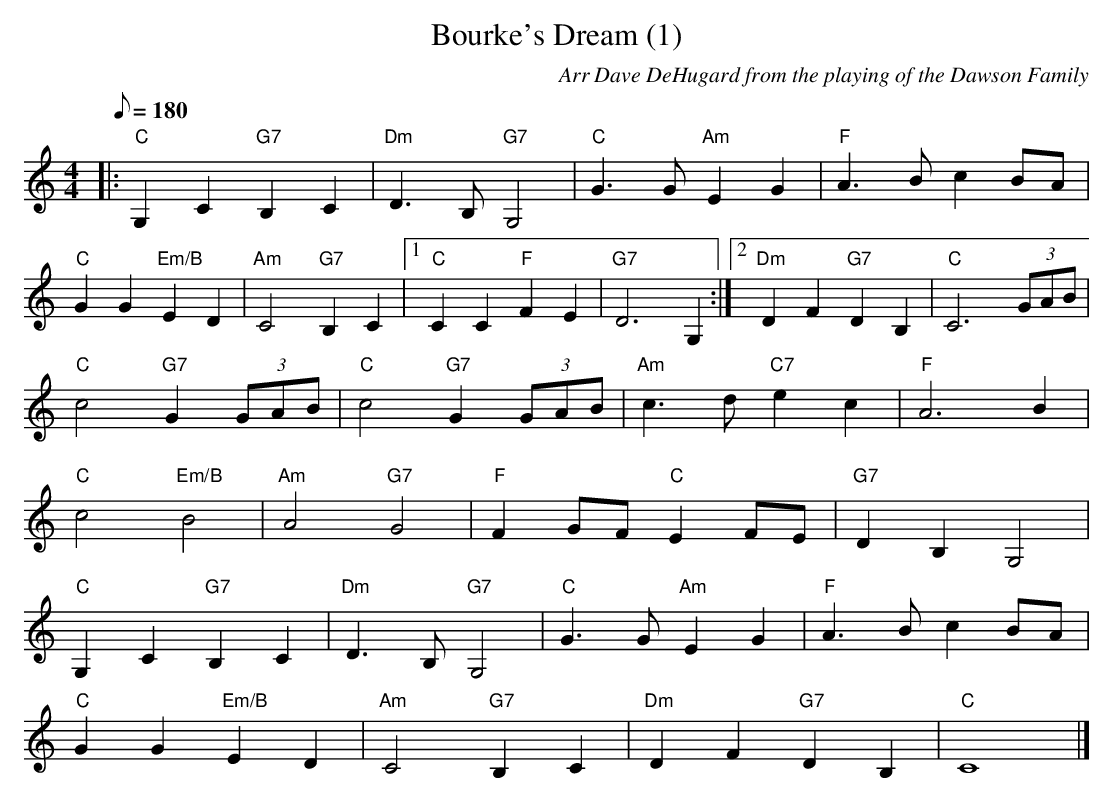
X:1
T:Bourke's Dream (1)
M:4/4
L:1/8
Q:180
C:Arr Dave DeHugard from the playing of the Dawson Family
K:Cmaj
|:"C"G,2C2"G7"B,2C2|"Dm"D3B,"G7"G,4|"C"G3G"Am"E2G2|"F"A3Bc2BA|
"C"G2G2"Em/B"E2D2|"Am"C4"G7"B,2C2|1"C"C2C2 "F"F2E2|"G7"D6G,2:|2"Dm"D2F2"G7"D2B,2|"C"C6(3GAB|
"C"c4"G7"G2 (3GAB|"C"c4"G7"G2 (3GAB|"Am"c3d"C7"e2c2|"F"A6B2|
"C"c4"Em/B"B4|"Am"A4"G7"G4|"F"F2GF"C"E2FE|"G7"D2B,2G,4|
"C"G,2C2"G7"B,2C2|"Dm"D3B,"G7"G,4|"C"G3G"Am"E2G2|"F"A3Bc2BA|
"C"G2G2"Em/B"E2D2|"Am"C4"G7"B,2C2|"Dm"D2F2"G7"D2B,2|"C"C8|]
